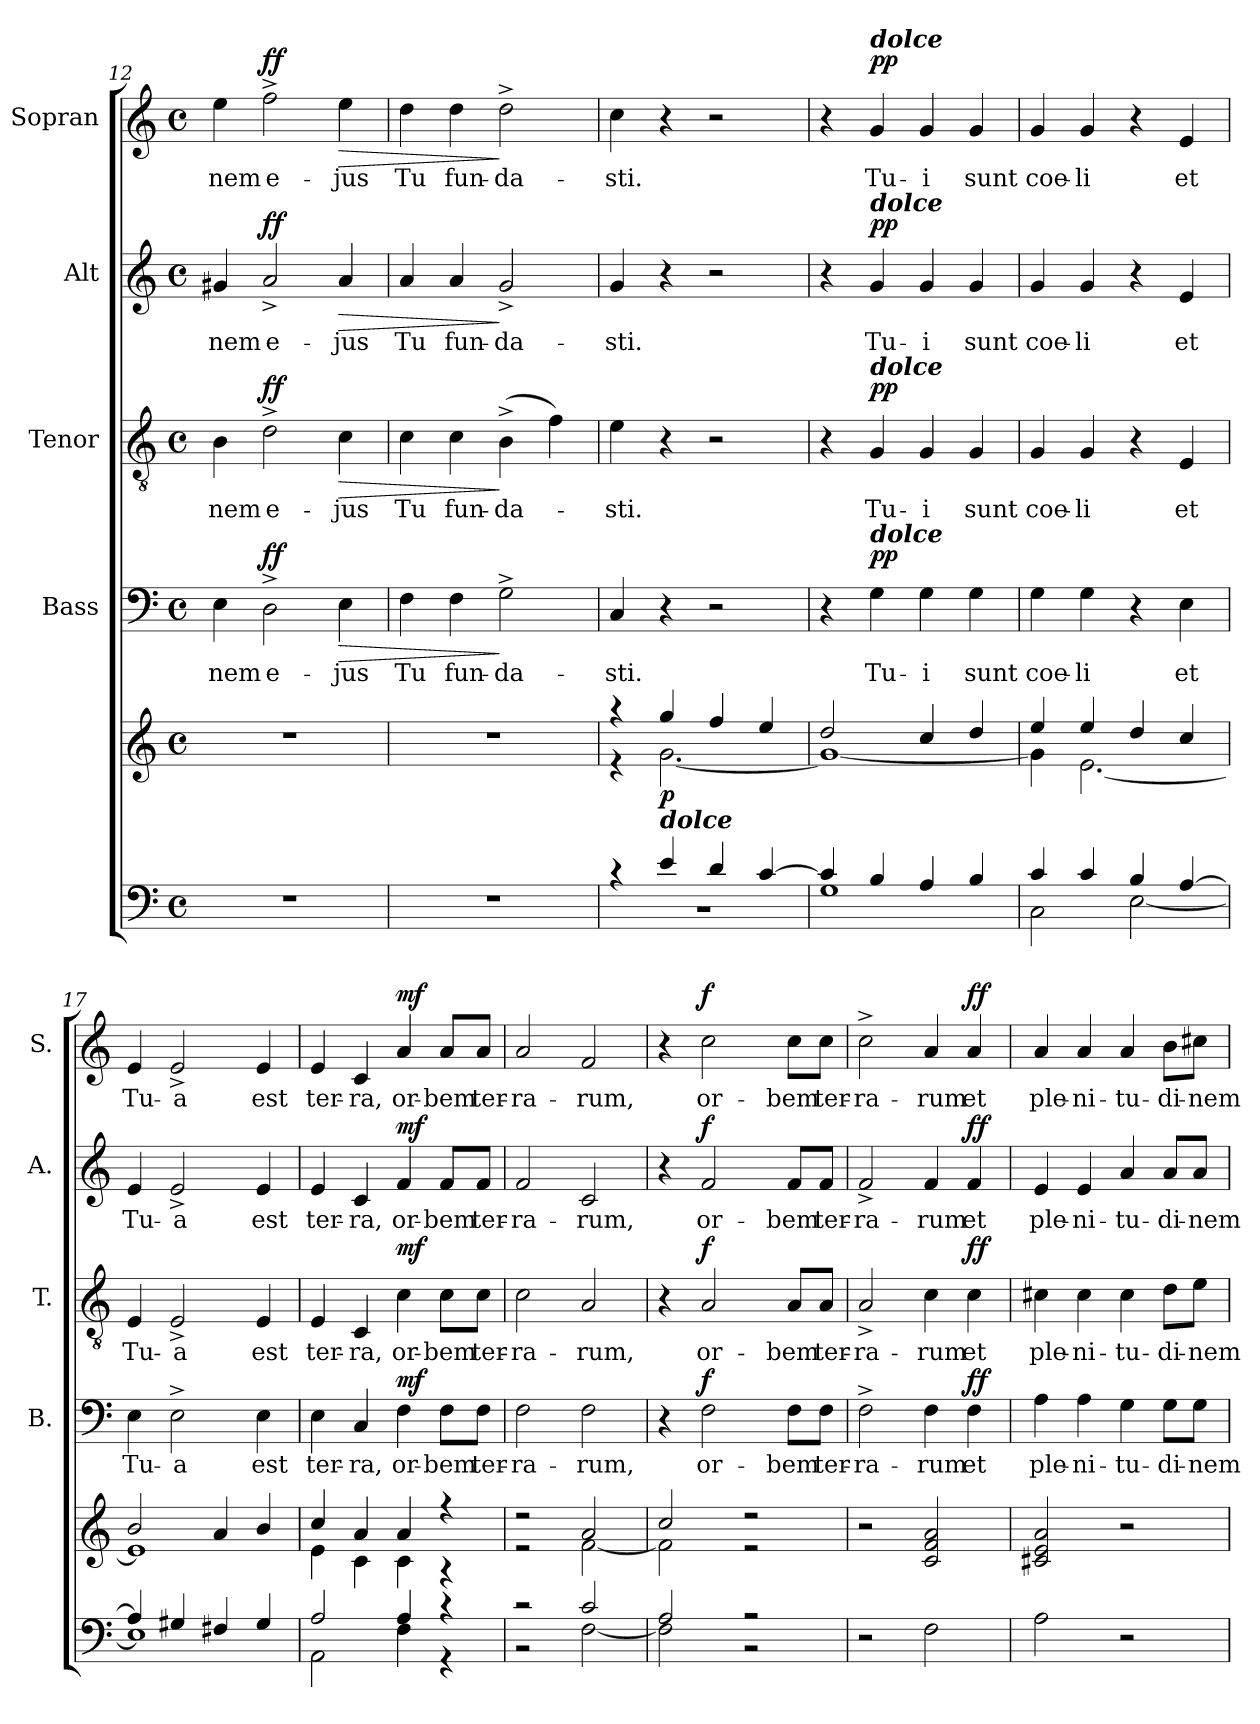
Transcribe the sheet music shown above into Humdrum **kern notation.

**kern	**kern	**dynam	**kern	**text	**dynam	**kern	**text	**dynam	**kern	**text	**dynam	**kern	**text	**dynam
*part5	*part5	*part5	*part4	*part4	*part4	*part3	*part3	*part3	*part2	*part2	*part2	*part1	*part1	*part1
*staff6	*staff5	*staff5/6	*staff4	*staff4	*staff4	*staff3	*staff3	*staff3	*staff2	*staff2	*staff2	*staff1	*staff1	*staff1
*	*	*	*I"Bass	*	*	*I"Tenor	*	*	*I"Alt	*	*	*I"Sopran	*	*
*	*	*	*I'B.	*	*	*I'T.	*	*	*I'A.	*	*	*I'S.	*	*
*clefF4	*clefG2	*	*clefF4	*	*	*clefGv2	*	*	*clefG2	*	*	*clefG2	*	*
*k[]	*k[]	*	*k[]	*	*	*k[]	*	*	*k[]	*	*	*k[]	*	*
*C:	*C:	*	*C:	*	*	*C:	*	*	*C:	*	*	*C:	*	*
*M4/4	*M4/4	*	*M4/4	*	*	*M4/4	*	*	*M4/4	*	*	*M4/4	*	*
*met(c)	*met(c)	*	*met(c)	*	*	*met(c)	*	*	*met(c)	*	*	*met(c)	*	*
=12	=12	=12	=12	=12	=12	=12	=12	=12	=12	=12	=12	=12	=12	=12
!	!	!	!	!LO:LY:b	!	!	!LO:LY:b	!	!	!LO:LY:b	!	!	!LO:LY:b	!
1r	1r	.	4E\	-nem	.	4B\	-nem	.	4g#X/	-nem	.	4ee\	-nem	.
!	!	!	!	!LO:LY:b	!LO:DY:a	!	!LO:LY:b	!LO:DY:a	!	!LO:LY:b	!LO:DY:a	!	!LO:LY:b	!LO:DY:a
.	.	.	2D^>\	e-	ff	2d^>\	e-	ff	2a^</	e-	ff	2ff^>\	e-	ff
!	!	!	!	!LO:LY:b	!LO:HP:b	!	!LO:LY:b	!LO:HP:b	!	!LO:LY:b	!LO:HP:b	!	!LO:LY:b	!LO:HP:b
.	.	.	4E\	-jus	>	4c\	-jus	>	4a/	-jus	>	4ee\	-jus	>
=13	=13	=13	=13	=13	=13	=13	=13	=13	=13	=13	=13	=13	=13	=13
!	!	!	!	!LO:LY:b	!	!	!LO:LY:b	!	!	!LO:LY:b	!	!	!LO:LY:b	!
1r	1r	.	4F\	Tu	.	4c\	Tu	.	4a/	Tu	.	4dd\	Tu	.
!	!	!	!	!LO:LY:b	!	!	!LO:LY:b	!	!	!LO:LY:b	!	!	!LO:LY:b	!
.	.	.	4F\	fun-	.	4c\	fun-	.	4a/	fun-	.	4dd\	fun-	.
!	!	!	!	!LO:LY:b	!	!	!LO:LY:b	!	!	!LO:LY:b	!	!	!LO:LY:b	!
.	.	.	2G^>\	-da-	]	(>4B^>\	-da-	]	2g^</	-da-	]	2dd^>\	-da-	]
.	.	.	.	.	.	4f\)	.	.	.	.	.	.	.	.
=14	=14	=14	=14	=14	=14	=14	=14	=14	=14	=14	=14	=14	=14	=14
*^	*^	*	*	*	*	*	*	*	*	*	*	*	*	*
!	!	!	!	!	!	!LO:LY:b	!	!	!LO:LY:b	!	!	!LO:LY:b	!	!	!LO:LY:b	!
4rc	1r	4r	4r	.	4C/	-sti.	.	4e\	-sti.	.	4g/	-sti.	.	4cc\	-sti.	.
!	!	!LO:TX:b:Bi:t=dolce	!	!	!	!	!	!	!	!	!	!	!	!	!	!
!	!	!	!	!LO:DY:b	!	!	!	!	!	!	!	!	!	!	!	!
4e/	.	4gg/	[<2.g\	p	4r	.	.	4r	.	.	4r	.	.	4r	.	.
4d/	.	4ff/	.	.	2r	.	.	2r	.	.	2r	.	.	2r	.	.
[>4c/	.	4ee/	.	.	.	.	.	.	.	.	.	.	.	.	.	.
!!LO:PB:g=z
=15	=15	=15	=15	=15	=15	=15	=15	=15	=15	=15	=15	=15	=15	=15	=15	=15
4c/]	1G	2dd/	1g_	.	4r	.	.	4r	.	.	4r	.	.	4r	.	.
!	!	!	!	!	!	!	!	!	!	!	!	!	!	!LO:TX:a:Bi:t=dolce	!	!
!	!	!	!	!	!	!	!	!	!	!	!LO:TX:a:Bi:t=dolce	!	!	!	!	!
!	!	!	!	!	!	!	!	!LO:TX:a:Bi:t=dolce	!	!	!	!	!	!	!	!
!	!	!	!	!	!LO:TX:a:Bi:t=dolce	!	!	!	!	!	!	!	!	!	!	!
!	!	!	!	!	!	!LO:LY:b	!LO:DY:a	!	!LO:LY:b	!LO:DY:a	!	!LO:LY:b	!LO:DY:a	!	!LO:LY:b	!LO:DY:a
4B/	.	.	.	.	4G\	Tu-	pp	4G/	Tu-	pp	4g/	Tu-	pp	4g/	Tu-	pp
!	!	!	!	!	!	!LO:LY:b	!	!	!LO:LY:b	!	!	!LO:LY:b	!	!	!LO:LY:b	!
4A/	.	4cc/	.	.	4G\	-i	.	4G/	-i	.	4g/	-i	.	4g/	-i	.
!	!	!	!	!	!	!LO:LY:b	!	!	!LO:LY:b	!	!	!LO:LY:b	!	!	!LO:LY:b	!
4B/	.	4dd/	.	.	4G\	sunt	.	4G/	sunt	.	4g/	sunt	.	4g/	sunt	.
=16	=16	=16	=16	=16	=16	=16	=16	=16	=16	=16	=16	=16	=16	=16	=16	=16
!	!	!	!	!	!	!LO:LY:b	!	!	!LO:LY:b	!	!	!LO:LY:b	!	!	!LO:LY:b	!
4c/	2C\	4ee/	4g\]	.	4G\	coe-	.	4G/	coe-	.	4g/	coe-	.	4g/	coe-	.
!	!	!	!	!	!	!LO:LY:b	!	!	!LO:LY:b	!	!	!LO:LY:b	!	!	!LO:LY:b	!
4c/	.	4ee/	[<2.e\	.	4G\	-li	.	4G/	-li	.	4g/	-li	.	4g/	-li	.
4B/	[<2E\	4dd/	.	.	4r	.	.	4r	.	.	4r	.	.	4r	.	.
!	!	!	!	!	!	!LO:LY:b	!	!	!LO:LY:b	!	!	!LO:LY:b	!	!	!LO:LY:b	!
[>4A/	.	4cc/	.	.	4E\	et	.	4E/	et	.	4e/	et	.	4e/	et	.
=17	=17	=17	=17	=17	=17	=17	=17	=17	=17	=17	=17	=17	=17	=17	=17	=17
!	!	!	!	!	!	!LO:LY:b	!	!	!LO:LY:b	!	!	!LO:LY:b	!	!	!LO:LY:b	!
4A/]	1E]	2b/	1e]	.	4E\	Tu-	.	4E/	Tu-	.	4e/	Tu-	.	4e/	Tu-	.
!	!	!	!	!	!	!LO:LY:b	!	!	!LO:LY:b	!	!	!LO:LY:b	!	!	!LO:LY:b	!
4G#X/	.	.	.	.	2E^>\	-a	.	2E^>/	-a	.	2e^>/	-a	.	2e^>/	-a	.
4F#X/	.	4a/	.	.	.	.	.	.	.	.	.	.	.	.	.	.
!	!	!	!	!	!	!LO:LY:b	!	!	!LO:LY:b	!	!	!LO:LY:b	!	!	!LO:LY:b	!
4G#/	.	4b/	.	.	4E\	est	.	4E/	est	.	4e/	est	.	4e/	est	.
=18	=18	=18	=18	=18	=18	=18	=18	=18	=18	=18	=18	=18	=18	=18	=18	=18
!	!	!	!	!	!	!LO:LY:b	!	!	!LO:LY:b	!	!	!LO:LY:b	!	!	!LO:LY:b	!
2A/	2AA\	4cc/	4e\	.	4E\	ter-	.	4E/	ter-	.	4e/	ter-	.	4e/	ter-	.
!	!	!	!	!	!	!LO:LY:b	!	!	!LO:LY:b	!	!	!LO:LY:b	!	!	!LO:LY:b	!
.	.	4a/	4c\	.	4C/	-ra,	.	4C/	-ra,	.	4c/	-ra,	.	4c/	-ra,	.
!	!	!	!	!	!	!LO:LY:b	!LO:DY:a	!	!LO:LY:b	!LO:DY:a	!	!LO:LY:b	!LO:DY:a	!	!LO:LY:b	!LO:DY:a
4A/	4F\	4a/	4c\	.	4F\	or-	mf	4c\	or-	mf	4f/	or-	mf	4a/	or-	mf
!	!	!	!	!	!	!LO:LY:b	!	!	!LO:LY:b	!	!	!LO:LY:b	!	!	!LO:LY:b	!
4r	4r	4r	4r	.	8F\L	-bem	.	8c\L	-bem	.	8f/L	-bem	.	8a/L	-bem	.
!	!	!	!	!	!	!LO:LY:b	!	!	!LO:LY:b	!	!	!LO:LY:b	!	!	!LO:LY:b	!
.	.	.	.	.	8F\J	ter-	.	8c\J	ter-	.	8f/J	ter-	.	8a/J	ter-	.
=19	=19	=19	=19	=19	=19	=19	=19	=19	=19	=19	=19	=19	=19	=19	=19	=19
!	!	!	!	!	!	!LO:LY:b	!	!	!LO:LY:b	!	!	!LO:LY:b	!	!	!LO:LY:b	!
2r	2r	2r	2r	.	2F\	-ra-	.	2c\	-ra-	.	2f/	-ra-	.	2a/	-ra-	.
!	!	!	!	!	!	!LO:LY:b	!	!	!LO:LY:b	!	!	!LO:LY:b	!	!	!LO:LY:b	!
2c/	[<2F\	2a/	[<2f\	.	2F\	-rum,	.	2A/	-rum,	.	2c/	-rum,	.	2f/	-rum,	.
=20	=20	=20	=20	=20	=20	=20	=20	=20	=20	=20	=20	=20	=20	=20	=20	=20
2A/	2F\]	2cc/	2f\]	.	4r	.	.	4r	.	.	4r	.	.	4r	.	.
!	!	!	!	!	!	!LO:LY:b	!LO:DY:a	!	!LO:LY:b	!LO:DY:a	!	!LO:LY:b	!LO:DY:a	!	!LO:LY:b	!LO:DY:a
.	.	.	.	.	2F\	or-	f	2A/	or-	f	2f/	or-	f	2cc\	or-	f
2r	2r	2r	2r	.	.	.	.	.	.	.	.	.	.	.	.	.
!	!	!	!	!	!	!LO:LY:b	!	!	!LO:LY:b	!	!	!LO:LY:b	!	!	!LO:LY:b	!
.	.	.	.	.	8F\L	-bem	.	8A/L	-bem	.	8f/L	-bem	.	8cc\L	-bem	.
!	!	!	!	!	!	!LO:LY:b	!	!	!LO:LY:b	!	!	!LO:LY:b	!	!	!LO:LY:b	!
.	.	.	.	.	8F\J	ter-	.	8A/J	ter-	.	8f/J	ter-	.	8cc\J	ter-	.
*v	*v	*	*	*	*	*	*	*	*	*	*	*	*	*	*	*
*	*v	*v	*	*	*	*	*	*	*	*	*	*	*	*	*
!!LO:LB:g=z
=21	=21	=21	=21	=21	=21	=21	=21	=21	=21	=21	=21	=21	=21	=21
!	!	!	!	!LO:LY:b	!	!	!LO:LY:b	!	!	!LO:LY:b	!	!	!LO:LY:b	!
2r	2r	.	2F^>\	-ra-	.	2A^>/	-ra-	.	2f^>/	-ra-	.	2cc^>\	-ra-	.
!	!	!	!	!LO:LY:b	!	!	!LO:LY:b	!	!	!LO:LY:b	!	!	!LO:LY:b	!
2F\	2c/ 2f/ 2a/	.	4F\	-rum	.	4c\	-rum	.	4f/	-rum	.	4a/	-rum	.
!	!	!	!	!LO:LY:b	!LO:DY:a	!	!LO:LY:b	!LO:DY:a	!	!LO:LY:b	!LO:DY:a	!	!LO:LY:b	!LO:DY:a
.	.	.	4F\	et	ff	4c\	et	ff	4f/	et	ff	4a/	et	ff
=22	=22	=22	=22	=22	=22	=22	=22	=22	=22	=22	=22	=22	=22	=22
!	!	!	!	!LO:LY:b	!	!	!LO:LY:b	!	!	!LO:LY:b	!	!	!LO:LY:b	!
2A\	2c#X/ 2e/ 2a/	.	4A\	ple-	.	4c#X\	ple-	.	4e/	ple-	.	4a/	ple-	.
!	!	!	!	!LO:LY:b	!	!	!LO:LY:b	!	!	!LO:LY:b	!	!	!LO:LY:b	!
.	.	.	4A\	-ni-	.	4c#\	-ni-	.	4e/	-ni-	.	4a/	-ni-	.
!	!	!	!	!LO:LY:b	!	!	!LO:LY:b	!	!	!LO:LY:b	!	!	!LO:LY:b	!
2r	2r	.	4G\	-tu-	.	4c#\	-tu-	.	4a/	-tu-	.	4a/	-tu-	.
!	!	!	!	!LO:LY:b	!	!	!LO:LY:b	!	!	!LO:LY:b	!	!	!LO:LY:b	!
.	.	.	8G\L	-di-	.	8d\L	-di-	.	8a/L	-di-	.	8b\L	-di-	.
!	!	!	!	!LO:LY:b	!	!	!LO:LY:b	!	!	!LO:LY:b	!	!	!LO:LY:b	!
.	.	.	8G\J	-nem	.	8e\J	-nem	.	8a/J	-nem	.	8cc#X\J	-nem	.
=	=	=	=	=	=	=	=	=	=	=	=	=	=	=
*-	*-	*-	*-	*-	*-	*-	*-	*-	*-	*-	*-	*-	*-	*-
